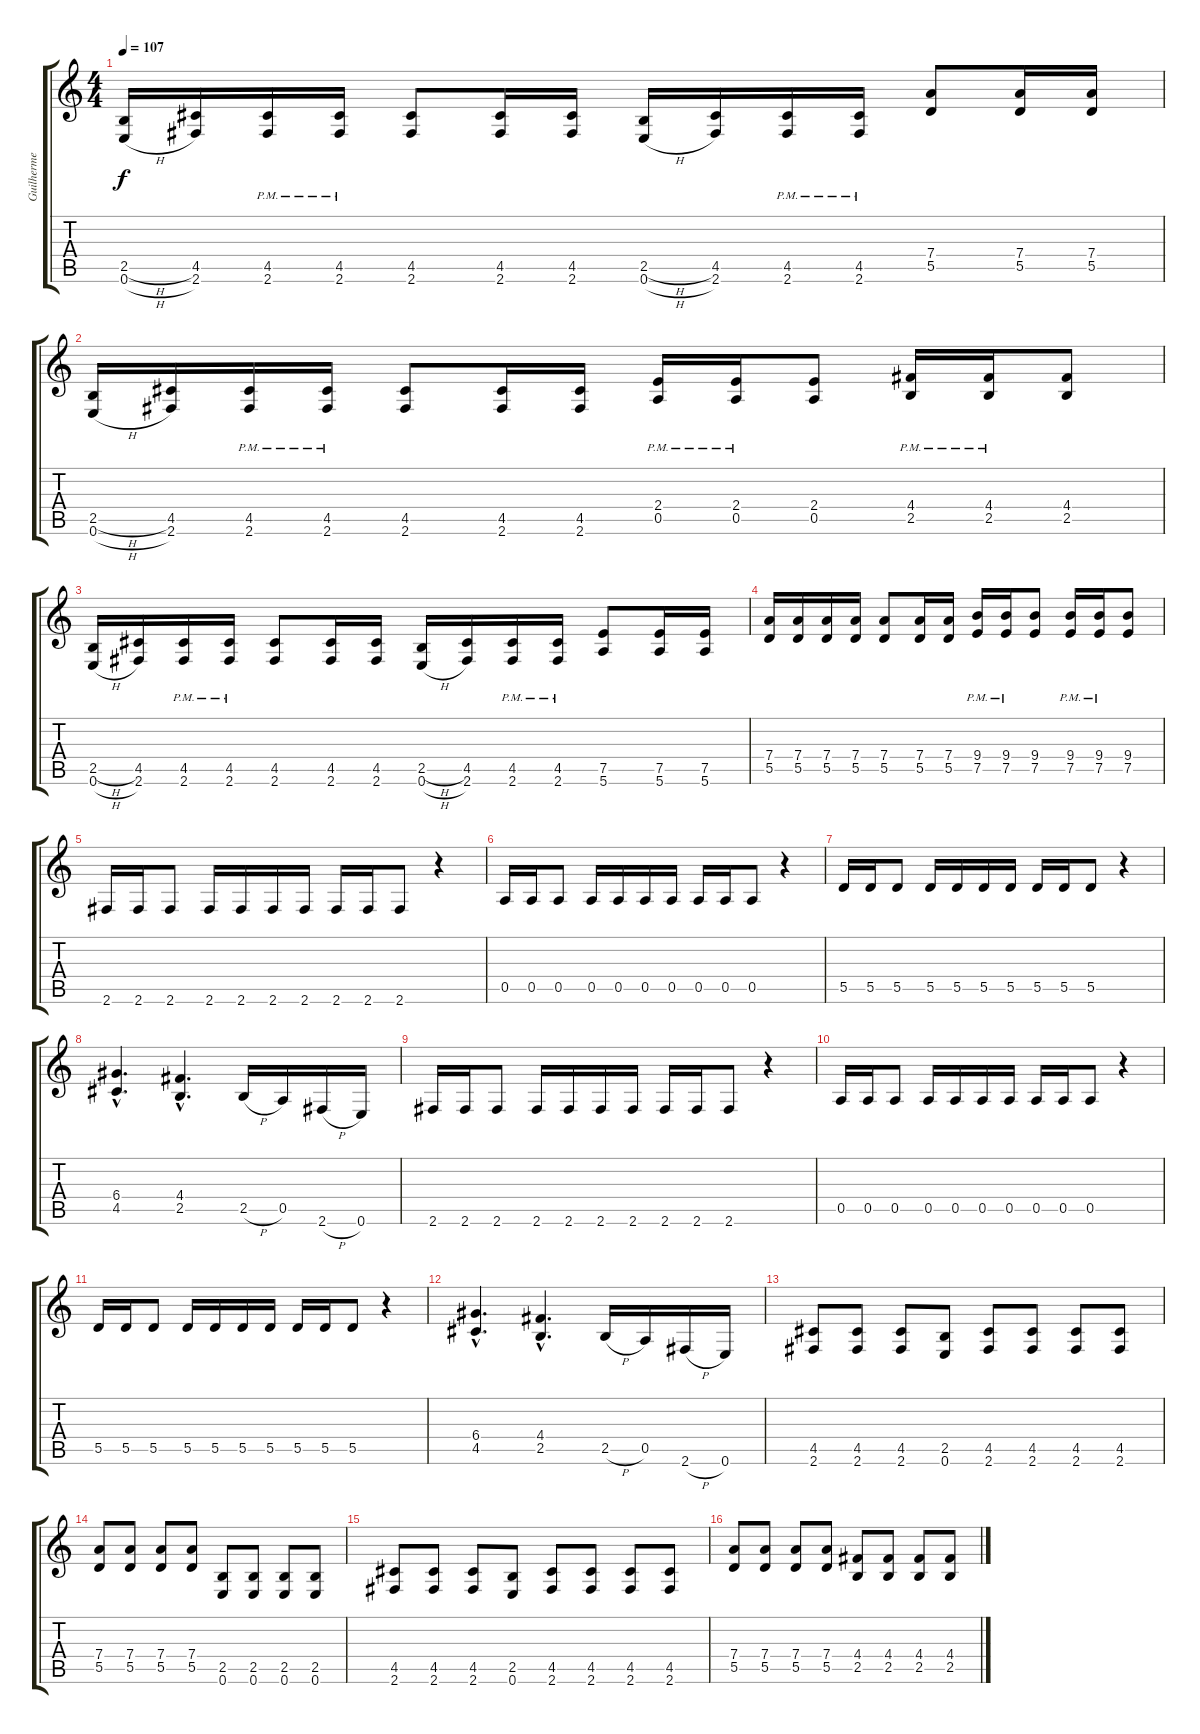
\track ("Guilherme Distorção" "Guilherme ") {instrument distortionguitar}
\staff {score tabs}
\tuning (E4 B3 G3 D3 A2 E2) {hide}
\ts (4 4)
\tempo 107
\clef g2
\ks c
(2.5{h} 0.6{h}).16{dy f} (4.5 2.6).16 (4.5{pm} 2.6{pm}).16 (4.5{pm} 2.6{pm}).16 (4.5 2.6).8 (4.5 2.6).16 (4.5 2.6).16 (2.5{h} 0.6{h}).16 (4.5 2.6).16 (4.5{pm} 2.6{pm}).16 (4.5{pm} 2.6{pm}).16 (7.4 5.5).8 (7.4 5.5).16 (7.4 5.5).16 |
(2.5{h} 0.6{h}).16 (4.5 2.6).16 (4.5{pm} 2.6{pm}).16 (4.5{pm} 2.6{pm}).16 (4.5 2.6).8 (4.5 2.6).16 (4.5 2.6).16 (2.4{pm} 0.5{pm}).16 (2.4{pm} 0.5{pm}).16 (2.4 0.5).8 (4.4{pm} 2.5{pm}).16 (4.4{pm} 2.5{pm}).16 (4.4 2.5).8 |
(2.5{h} 0.6{h}).16 (4.5 2.6).16 (4.5{pm} 2.6{pm}).16 (4.5{pm} 2.6{pm}).16 (4.5 2.6).8 (4.5 2.6).16 (4.5 2.6).16 (2.5{h} 0.6{h}).16 (4.5 2.6).16 (4.5{pm} 2.6{pm}).16 (4.5{pm} 2.6{pm}).16 (7.5 5.6).8 (7.5 5.6).16 (7.5 5.6).16 |
(7.4 5.5).16 (7.4 5.5).16 (7.4 5.5).16 (7.4 5.5).16 (7.4 5.5).8 (7.4 5.5).16 (7.4 5.5).16 (9.4{pm} 7.5{pm}).16 (9.4{pm} 7.5{pm}).16 (9.4 7.5).8 (9.4{pm} 7.5{pm}).16 (9.4{pm} 7.5{pm}).16 (9.4 7.5).8 |
2.6.16 2.6.16 2.6.8 2.6.16 2.6.16 2.6.16 2.6.16 2.6.16 2.6.16 2.6.8 r.4 |
0.5.16 0.5.16 0.5.8 0.5.16 0.5.16 0.5.16 0.5.16 0.5.16 0.5.16 0.5.8 r.4 |
5.5.16 5.5.16 5.5.8 5.5.16 5.5.16 5.5.16 5.5.16 5.5.16 5.5.16 5.5.8 r.4 |
(6.4{hac} 4.5{hac}).4{d} (4.4{hac} 2.5{hac}).4{d} 2.5{h}.16 0.5.16 2.6{h}.16 0.6.16 |
2.6.16 2.6.16 2.6.8 2.6.16 2.6.16 2.6.16 2.6.16 2.6.16 2.6.16 2.6.8 r.4 |
0.5.16 0.5.16 0.5.8 0.5.16 0.5.16 0.5.16 0.5.16 0.5.16 0.5.16 0.5.8 r.4 |
5.5.16 5.5.16 5.5.8 5.5.16 5.5.16 5.5.16 5.5.16 5.5.16 5.5.16 5.5.8 r.4 |
(6.4{hac} 4.5{hac}).4{d} (4.4{hac} 2.5{hac}).4{d} 2.5{h}.16 0.5.16 2.6{h}.16 0.6.16 |
(4.5 2.6).8 (4.5 2.6).8 (4.5 2.6).8 (2.5 0.6).8 (4.5 2.6).8 (4.5 2.6).8 (4.5 2.6).8 (4.5 2.6).8 |
(7.4 5.5).8 (7.4 5.5).8 (7.4 5.5).8 (7.4 5.5).8 (2.5 0.6).8 (2.5 0.6).8 (2.5 0.6).8 (2.5 0.6).8 |
(4.5 2.6).8 (4.5 2.6).8 (4.5 2.6).8 (2.5 0.6).8 (4.5 2.6).8 (4.5 2.6).8 (4.5 2.6).8 (4.5 2.6).8 |
(7.4 5.5).8 (7.4 5.5).8 (7.4 5.5).8 (7.4 5.5).8 (4.4 2.5).8 (4.4 2.5).8 (4.4 2.5).8 (4.4 2.5).8
